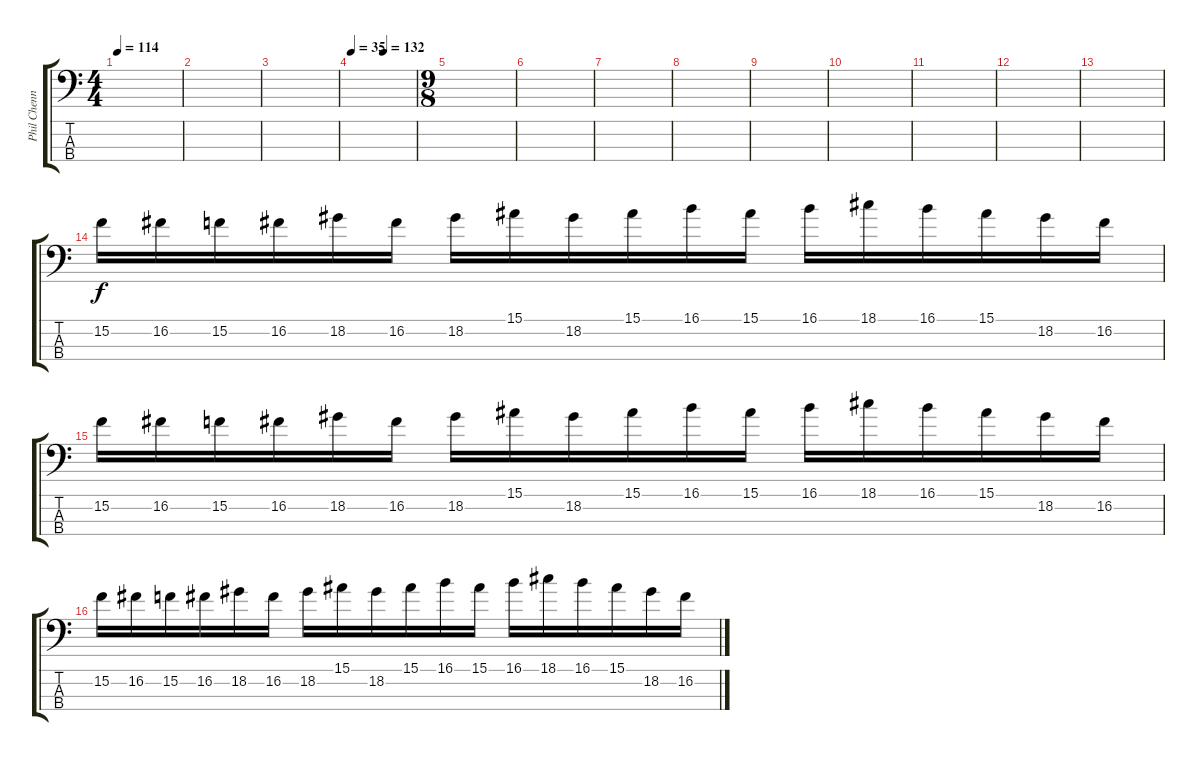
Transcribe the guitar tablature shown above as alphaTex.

\track ("Phil Chenn" "Phil Chenn") {instrument electricbassfinger}
\staff {score tabs}
\tuning (G2 D2 A1 E1) {hide}
\ts (4 4)
\tempo 114
\clef f4
\ks c
|
|
|
\tempo 35
\tempo (132 0.5)
|
\ts (9 8)
|
|
|
|
|
|
|
|
|
15.2.16 16.2.16 15.2.16 16.2.16 18.2.16 16.2.16 18.2.16 15.1.16 18.2.16 15.1.16 16.1.16 15.1.16 16.1.16 18.1.16 16.1.16 15.1.16 18.2.16 16.2.16 |
15.2.16 16.2.16 15.2.16 16.2.16 18.2.16 16.2.16 18.2.16 15.1.16 18.2.16 15.1.16 16.1.16 15.1.16 16.1.16 18.1.16 16.1.16 15.1.16 18.2.16 16.2.16 |
15.2.16 16.2.16 15.2.16 16.2.16 18.2.16 16.2.16 18.2.16 15.1.16 18.2.16 15.1.16 16.1.16 15.1.16 16.1.16 18.1.16 16.1.16 15.1.16 18.2.16 16.2.16
